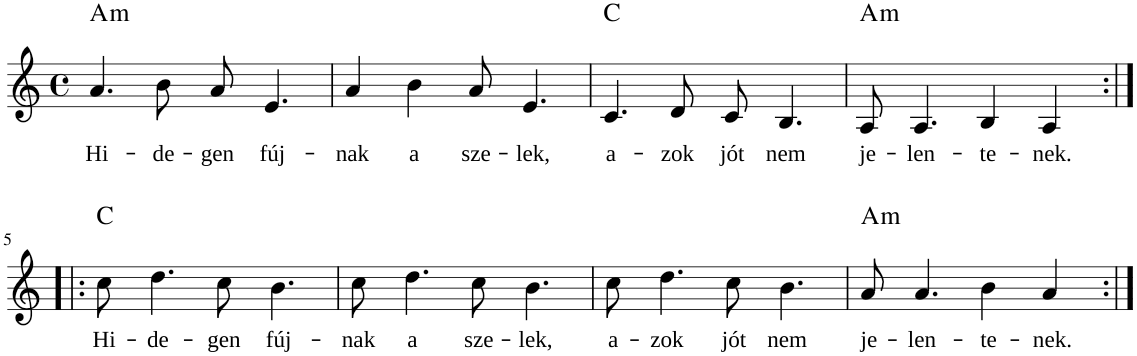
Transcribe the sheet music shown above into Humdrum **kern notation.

**kern	**text	**harte
*part1	*part1	*part1
*staff1	*staff1	*
*I"Piano	*	*
*I'Pno	*	*
*clefG2	*	*
*k[]	*	*
*M4/4	*	*
*met(c)	*	*
=1	=1	=1
!	!LO:LY:b	!LO:H:kt=m
4.a/	Hi-	A:min
!	!LO:LY:b	!
8b\	-de-	.
!	!LO:LY:b	!
8a/	-gen	.
!	!LO:LY:b	!
4.e/	fúj-	.
=2	=2	=2
!	!LO:LY:b	!
4a/	-nak	.
!	!LO:LY:b	!
4b\	a	.
!	!LO:LY:b	!
8a/	sze-	.
!	!LO:LY:b	!
4.e/	-lek,	.
=3	=3	=3
!	!LO:LY:b	!
4.c/	a-	C:maj
!	!LO:LY:b	!
8d/	-zok	.
!	!LO:LY:b	!
8c/	jót	.
!	!LO:LY:b	!
4.B/	nem	.
=4	=4	=4
!	!LO:LY:b	!LO:H:kt=m
8A/	je-	A:min
!	!LO:LY:b	!
4.A/	-len-	.
!	!LO:LY:b	!
4B/	-te-	.
!	!LO:LY:b	!
4A/	-nek.	.
!!LO:LB:g=z
=5:|!|:	=5:|!|:	=5:|!|:
!	!LO:LY:b	!
8cc\	Hi-	C:maj
!	!LO:LY:b	!
4.dd\	-de-	.
!	!LO:LY:b	!
8cc\	-gen	.
!	!LO:LY:b	!
4.b\	fúj-	.
=6	=6	=6
!	!LO:LY:b	!
8cc\	-nak	.
!	!LO:LY:b	!
4.dd\	a	.
!	!LO:LY:b	!
8cc\	sze-	.
!	!LO:LY:b	!
4.b\	-lek,	.
=7	=7	=7
!	!LO:LY:b	!
8cc\	a-	.
!	!LO:LY:b	!
4.dd\	-zok	.
!	!LO:LY:b	!
8cc\	jót	.
!	!LO:LY:b	!
4.b\	nem	.
=8	=8	=8
!	!LO:LY:b	!LO:H:kt=m
8a/	je-	A:min
!	!LO:LY:b	!
4.a/	-len-	.
!	!LO:LY:b	!
4b\	-te-	.
!	!LO:LY:b	!
4a/	-nek.	.
=:|!	=:|!	=:|!
*-	*-	*-
